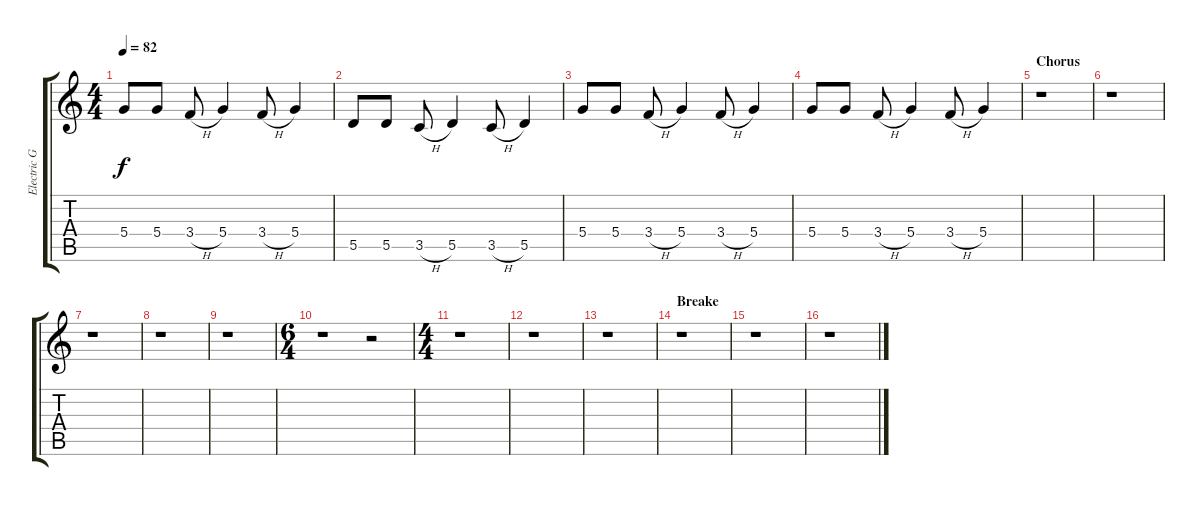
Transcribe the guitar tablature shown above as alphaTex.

\track ("Electric Guitar (Fills)" "Electric G") {instrument electricguitarjazz}
\staff {score tabs}
\tuning (E4 B3 G3 D3 A2 E2) {hide}
\ts (4 4)
\tempo 82
\clef g2
\ks c
5.4.8{dy f} 5.4.8 3.4{h}.8 5.4.4 3.4{h}.8 5.4.4 |
5.5.8 5.5.8 3.5{h}.8 5.5.4 3.5{h}.8 5.5.4 |
5.4.8 5.4.8 3.4{h}.8 5.4.4 3.4{h}.8 5.4.4 |
5.4.8 5.4.8 3.4{h}.8 5.4.4 3.4{h}.8 5.4.4 |
\section ("" "Chorus")
r.1 |
r.1 |
r.1 |
r.1 |
r.1 |
\ts (6 4)
r.1 r.2 |
\ts (4 4)
r.1 |
r.1 |
r.1 |
\section ("" "Breake")
r.1 |
r.1 |
r.1
